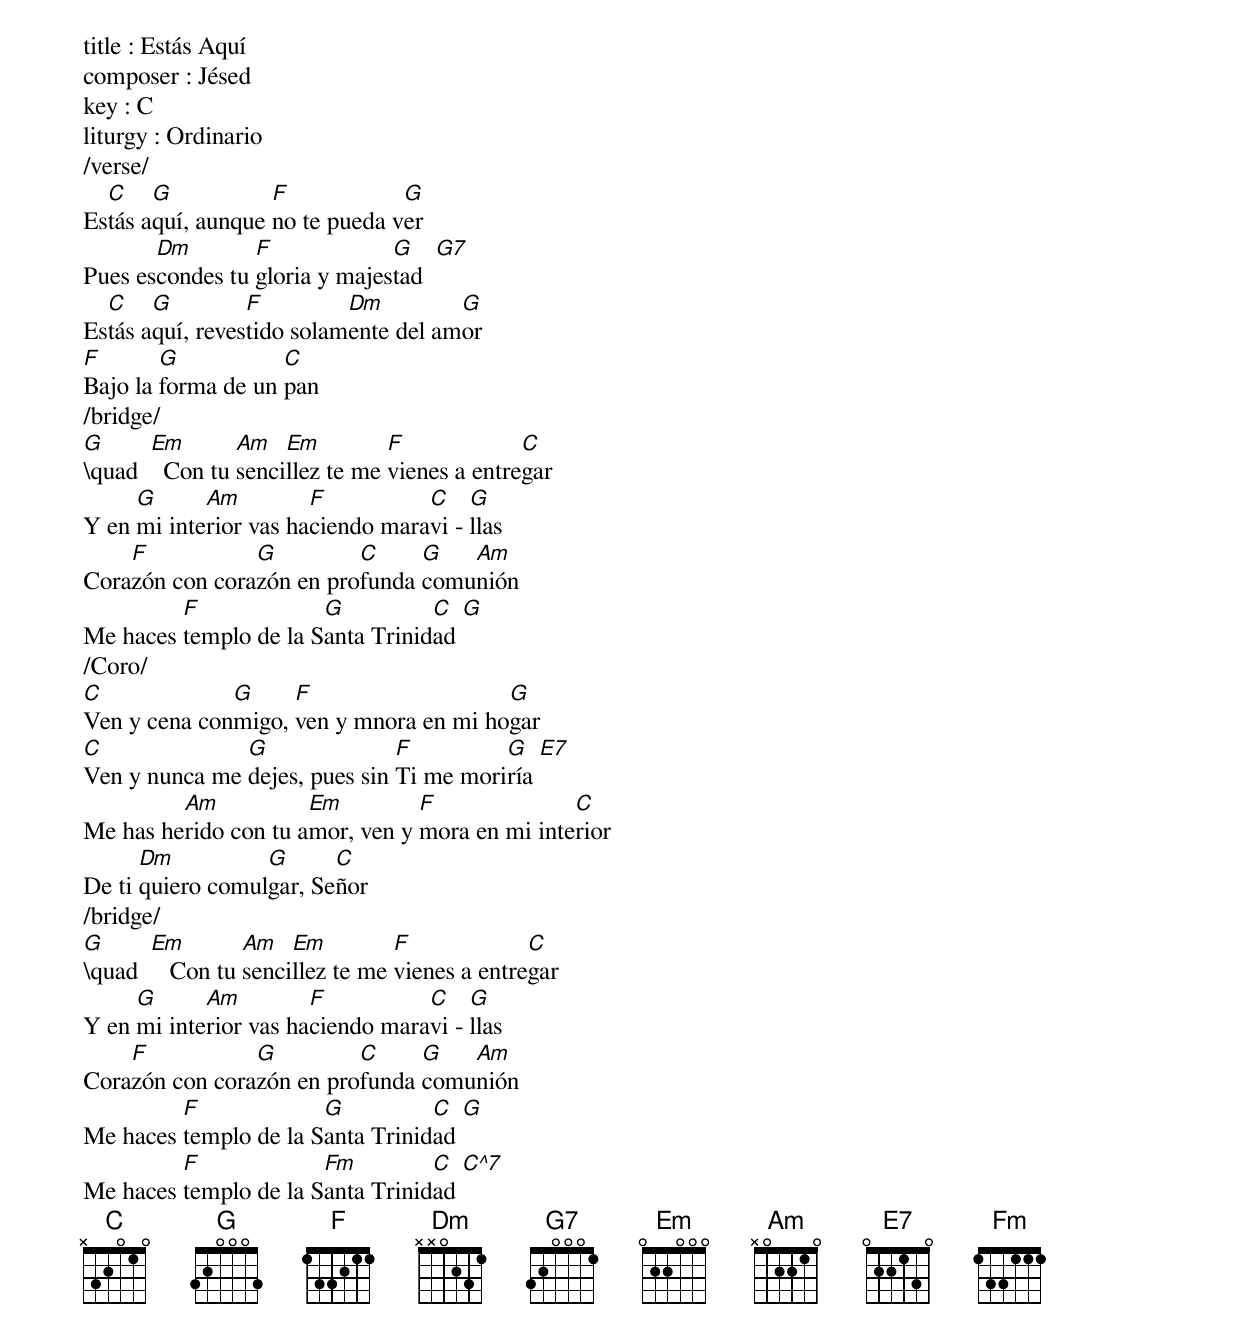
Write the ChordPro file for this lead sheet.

title : Estás Aquí
composer : Jésed
key : C
liturgy : Ordinario
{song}
/verse/
Es[C]tás a[G]quí, aunque [F]no te pueda v[G]er
Pues es[Dm]condes tu [F]gloria y majes[G]tad  [G7]
Es[C]tás a[G]quí, reves[F]tido solam[Dm]ente del am[G]or
[F]Bajo la [G]forma de un [C]pan
/bridge/
[G]\quad  [Em]  Con tu [Am]senci[Em]llez te me [F]vienes a entre[C]gar
Y en [G]mi inte[Am]rior vas ha[F]ciendo mara[C]vi - [G]llas
Cora[F]zón con cora[G]zón en pro[C]funda [G]comu[Am]nión
Me haces [F]templo de la S[G]anta Trinid[C]ad [G]
/Coro/
[C]Ven y cena con[G]migo, [F]ven y mnora en mi ho[G]gar
[C]Ven y nunca me [G]dejes, pues sin [F]Ti me mori[G]ría [E7]
Me has he[Am]rido con tu a[Em]mor, ven y [F]mora en mi inte[C]rior
De ti [Dm]quiero comul[G]gar, Se[C]ñor
/bridge/
[G]\quad  [Em]   Con tu [Am]senci[Em]llez te me [F]vienes a entre[C]gar
Y en [G]mi inte[Am]rior vas ha[F]ciendo mara[C]vi - [G]llas
Cora[F]zón con cora[G]zón en pro[C]funda [G]comu[Am]nión
Me haces [F]templo de la S[G]anta Trinid[C]ad [G]
Me haces [F]templo de la S[Fm]anta Trinid[C]ad [C^7]
